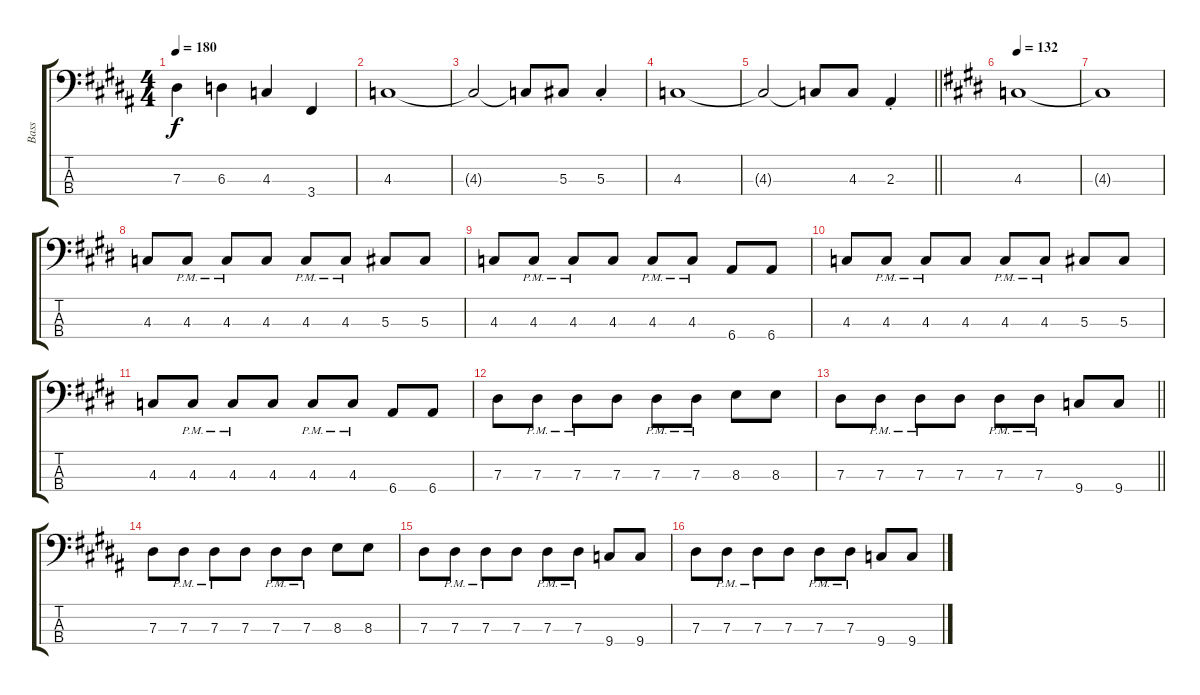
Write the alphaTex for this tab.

\track ("Bass" "Bass") {instrument electricbasspick}
\staff {score tabs}
\tuning (Gb2 Db2 Ab1 Eb1) {hide}
\ts (4 4)
\tempo 180
\clef f4
\ks b
7.3.4{dy f} 6.3.4 4.3.4 3.4.4 |
4.3.1 |
4.3{t}.2 4.3{t}.8 5.3.8 5.3{st}.4 |
4.3.1 |
\barLineRight lightlight
4.3{t}.2 4.3{t}.8 4.3.8 2.3{st}.4 |
\tempo 132
\ks e
4.3.1 |
4.3{t}.1 |
4.3.8 4.3{pm}.8 4.3{pm}.8 4.3.8 4.3{pm}.8 4.3{pm}.8 5.3.8 5.3.8 |
4.3.8 4.3{pm}.8 4.3{pm}.8 4.3.8 4.3{pm}.8 4.3{pm}.8 6.4.8 6.4.8 |
4.3.8 4.3{pm}.8 4.3{pm}.8 4.3.8 4.3{pm}.8 4.3{pm}.8 5.3.8 5.3.8 |
4.3.8 4.3{pm}.8 4.3{pm}.8 4.3.8 4.3{pm}.8 4.3{pm}.8 6.4.8 6.4.8 |
7.3.8 7.3{pm}.8 7.3{pm}.8 7.3.8 7.3{pm}.8 7.3{pm}.8 8.3.8 8.3.8 |
\barLineRight lightlight
7.3.8 7.3{pm}.8 7.3{pm}.8 7.3.8 7.3{pm}.8 7.3{pm}.8 9.4.8 9.4.8 |
\ks b
7.3.8 7.3{pm}.8 7.3{pm}.8 7.3.8 7.3{pm}.8 7.3{pm}.8 8.3.8 8.3.8 |
7.3.8 7.3{pm}.8 7.3{pm}.8 7.3.8 7.3{pm}.8 7.3{pm}.8 9.4.8 9.4.8 |
7.3.8 7.3{pm}.8 7.3{pm}.8 7.3.8 7.3{pm}.8 7.3{pm}.8 9.4.8 9.4.8
